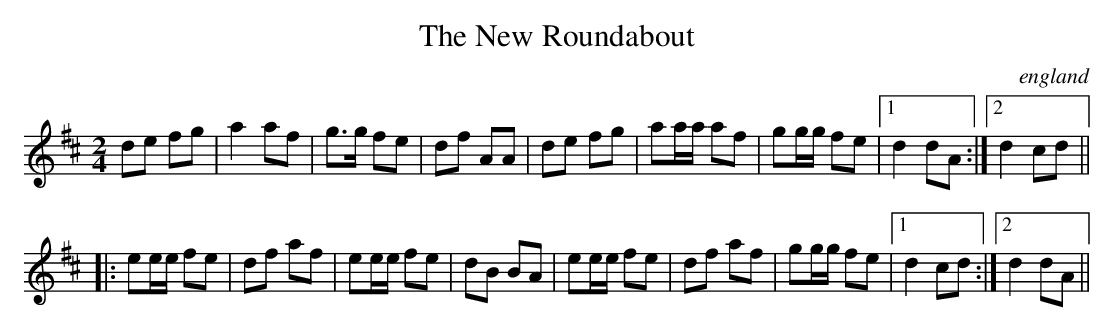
X:1
T:New Roundabout, The
O:england
M:2/4
L:1/8
K:D
de fg|a2 af|g>g fe|df AA|de fg|aa/a/ af|gg/g/ fe|1 d2 dA:|2 d2 cd||
|:ee/e/ fe|df af|ee/e/ fe|dB BA|ee/e/ fe|df af|gg/g/ fe|1 d2 cd:|2 d2 dA||
